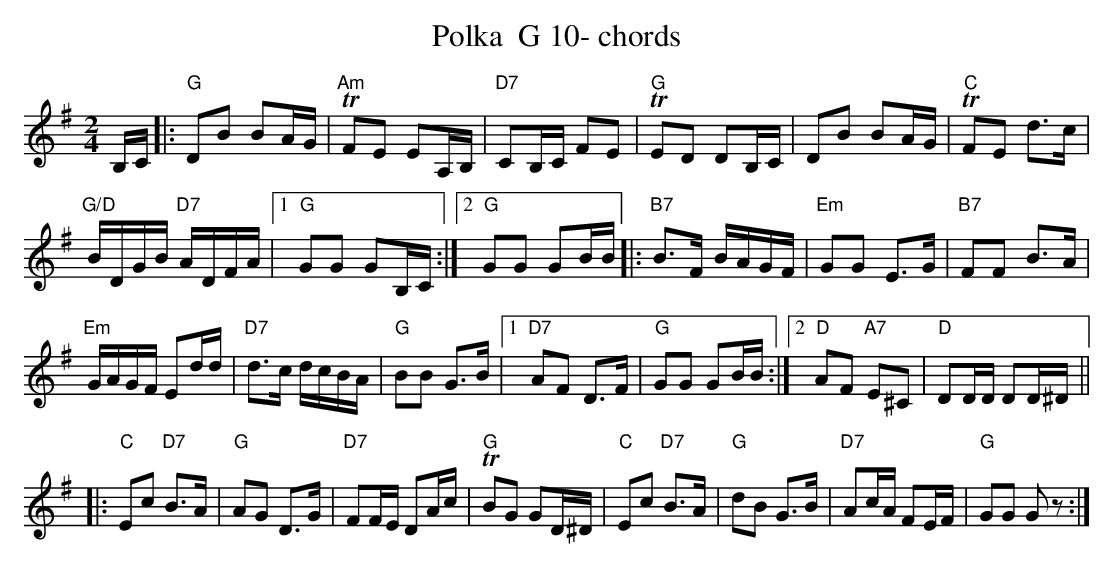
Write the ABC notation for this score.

X:1
T:Polka  G 10- chords
M:2/4
L:1/16
K:Gmaj%%MIDI gchordon
B,C |: "G"D2B2 B2AG | "Am"TF2E2 E2A,B, | "D7"C2B,C F2E2 | "G"TE2D2 D2B,C | D2B2 B2AG | "C"TF2E2 d3c |
"G/D"BDGB "D7"ADFA |1 "G"G2G2 G2B,C :|2 "G"G2G2 G2BB |: "B7"B3F BAGF | "Em"G2G2 E3G | "B7"F2F2 B3A |
"Em"GAGF E2dd | "D7"d3c dcBA | "G"B2B2 G3B |1 "D7"A2F2 D3F | "G"G2G2 G2BB :|2 "D"A2F2 "A7"E2^C2 | "D"D2DD D2D^D ||
|: "C"E2c2 "D7"B3A | "G"A2G2 D3G | "D7"F2FE D2Ac | "G"TB2G2 G2D^D | "C"E2c2 "D7"B3A | "G"d2B2 G3B | "D7"A2cA F2EF | "G"G2G2 G2z2 :|
